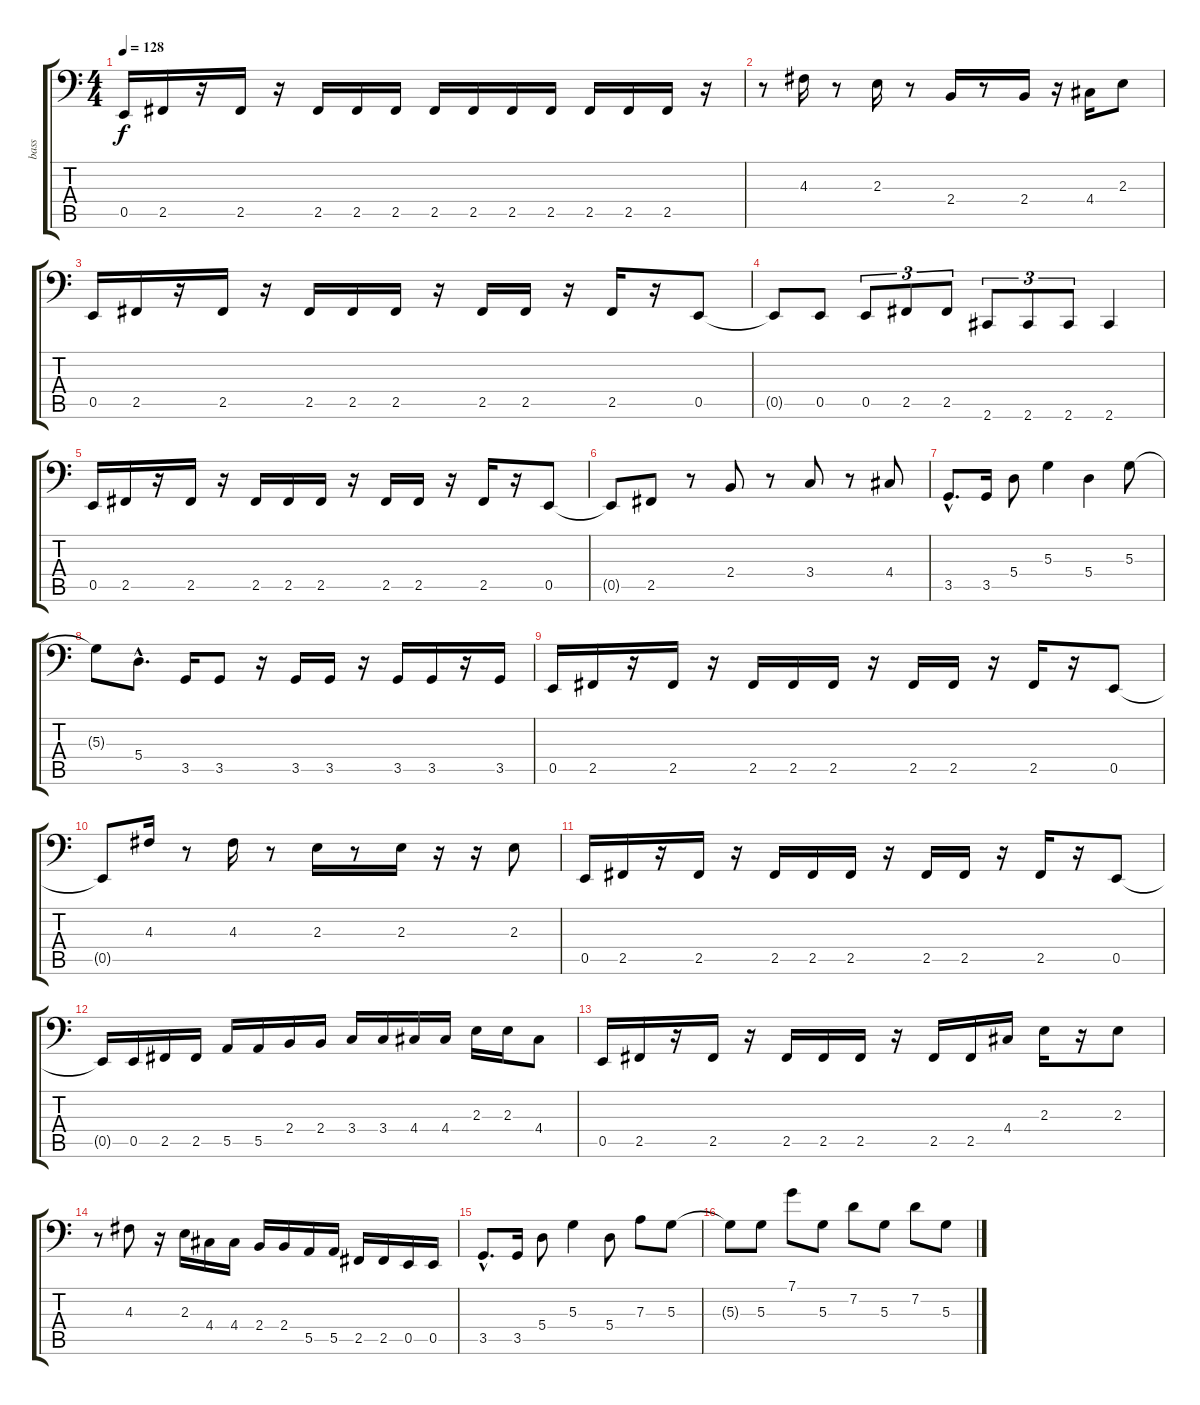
\track ("bass" "bass") {instrument electricbassfinger}
\staff {score tabs}
\tuning (C3 G2 D2 A1 E1 B0) {hide}
\ts (4 4)
\tempo 128
\clef f4
\ks c
0.5.16{dy f instrument electricbassfinger} 2.5.16 r.16 2.5.16 r.16 2.5.16 2.5.16 2.5.16 2.5.16 2.5.16 2.5.16 2.5.16 2.5.16 2.5.16 2.5.16 r.16 |
r.8 4.3.16 r.8 2.3.16 r.8 2.4.16 r.8 2.4.16 r.16 4.4.16 2.3.8 |
0.5.16 2.5.16 r.16 2.5.16 r.16 2.5.16 2.5.16 2.5.16 r.16 2.5.16 2.5.16 r.16 2.5.16 r.16 0.5.8 |
0.5{t}.8 0.5.8 0.5.8{tu (3 2)} 2.5.8{tu (3 2)} 2.5.8{tu (3 2)} 2.6.8{tu (3 2)} 2.6.8{tu (3 2)} 2.6.8{tu (3 2)} 2.6.4 |
0.5.16 2.5.16 r.16 2.5.16 r.16 2.5.16 2.5.16 2.5.16 r.16 2.5.16 2.5.16 r.16 2.5.16 r.16 0.5.8 |
0.5{t}.8 2.5.8 r.8 2.4.8 r.8 3.4.8 r.8 4.4.8 |
3.5{hac}.8{d} 3.5.16 5.4.8 5.3.4 5.4.4 5.3.8 |
5.3{t}.8 5.4{hac}.8{d} 3.5.16 3.5.8 r.16 3.5.16 3.5.16 r.16 3.5.16 3.5.16 r.16 3.5.16 |
0.5.16 2.5.16 r.16 2.5.16 r.16 2.5.16 2.5.16 2.5.16 r.16 2.5.16 2.5.16 r.16 2.5.16 r.16 0.5.8 |
0.5{t}.8 4.3.16 r.8 4.3.16 r.8 2.3.16 r.8 2.3.16 r.16 r.16 2.3.8 |
0.5.16 2.5.16 r.16 2.5.16 r.16 2.5.16 2.5.16 2.5.16 r.16 2.5.16 2.5.16 r.16 2.5.16 r.16 0.5.8 |
0.5{t}.16 0.5.16 2.5.16 2.5.16 5.5.16 5.5.16 2.4.16 2.4.16 3.4.16 3.4.16 4.4.16 4.4.16 2.3.16 2.3.16 4.4.8 |
0.5.16 2.5.16 r.16 2.5.16 r.16 2.5.16 2.5.16 2.5.16 r.16 2.5.16 2.5.16 4.4.16 2.3.16 r.16 2.3.8 |
r.8 4.3.8 r.16 2.3.16 4.4.16 4.4.16 2.4.16 2.4.16 5.5.16 5.5.16 2.5.16 2.5.16 0.5.16 0.5.16 |
3.5{hac}.8{d} 3.5.16 5.4.8 5.3.4 5.4.8 7.3.8 5.3.8 |
5.3{t}.8 5.3.8 7.1.8 5.3.8 7.2.8 5.3.8 7.2.8 5.3.8
